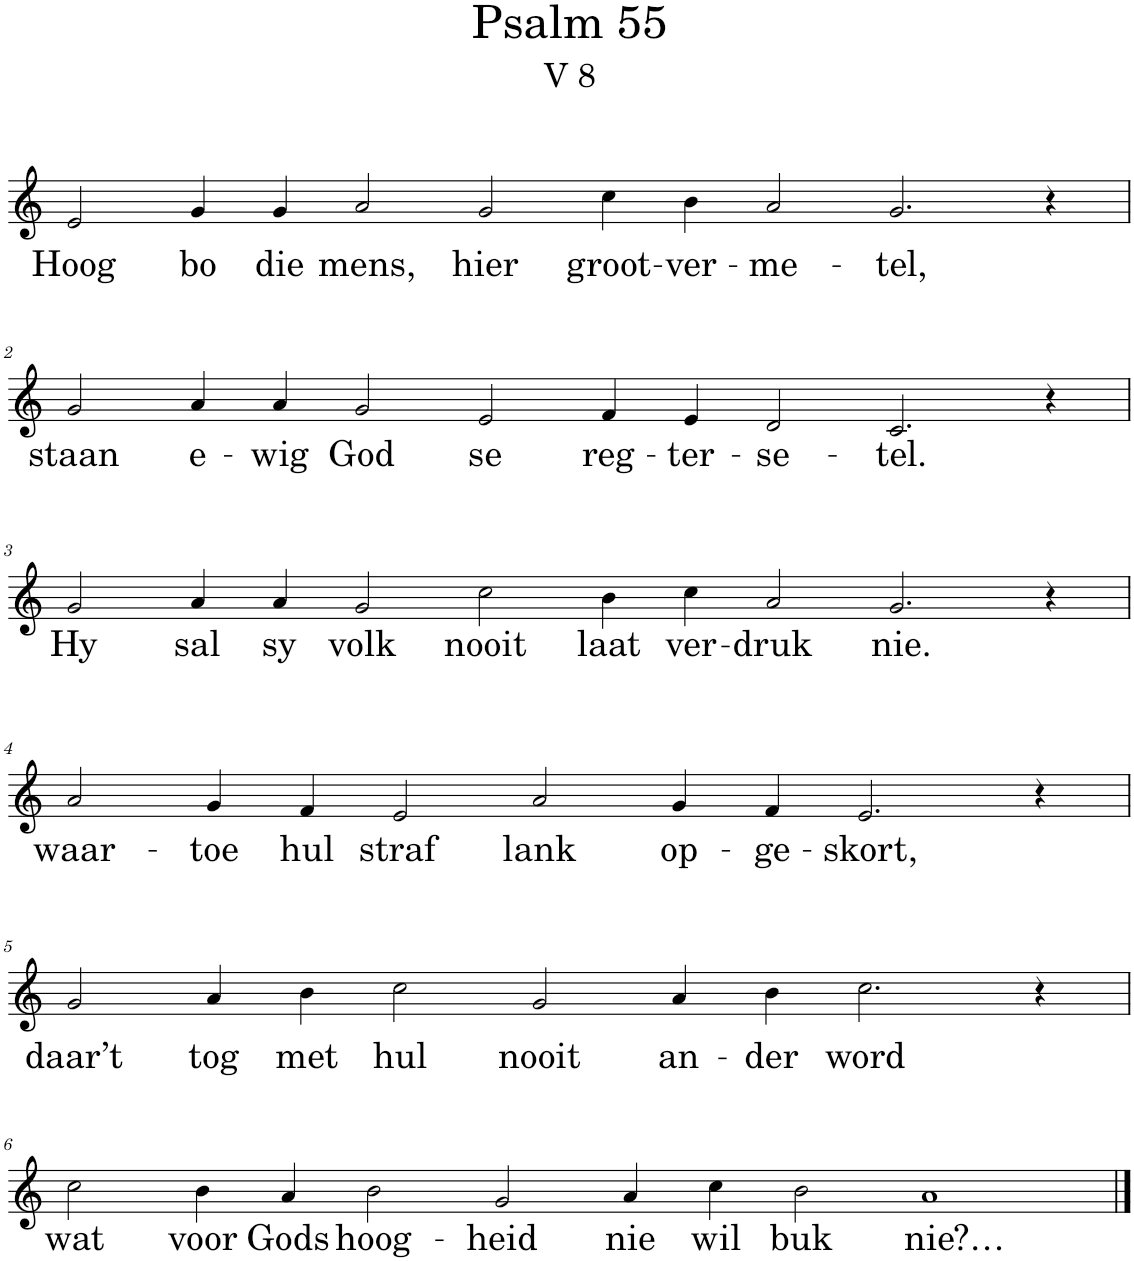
**kern	**text
*part1	*part1
*staff1	*staff1
*I"Pipe Organ	*
*I'Org.	*
*clefG2	*
*k[]	*
*M16/4	*
=1	=1
!	!LO:LY:b
2e/	Hoog
!	!LO:LY:b
4g/	bo
!	!LO:LY:b
4g/	die
!	!LO:LY:b
2a/	mens,
!	!LO:LY:b
2g/	hier
!	!LO:LY:b
4cc\	groot-
!	!LO:LY:b
4b\	-ver-
!	!LO:LY:b
2a/	-me-
!	!LO:LY:b
2.g/	-tel,
4r	.
!!LO:LB:g=z
=2	=2
!	!LO:LY:b
2g/	staan
!	!LO:LY:b
4a/	e-
!	!LO:LY:b
4a/	-wig
!	!LO:LY:b
2g/	God
!	!LO:LY:b
2e/	se
!	!LO:LY:b
4f/	reg-
!	!LO:LY:b
4e/	-ter-
!	!LO:LY:b
2d/	-se-
!	!LO:LY:b
2.c/	-tel.
4r	.
!!LO:LB:g=z
=3	=3
!	!LO:LY:b
2g/	Hy
!	!LO:LY:b
4a/	sal
!	!LO:LY:b
4a/	sy
!	!LO:LY:b
2g/	volk
!	!LO:LY:b
2cc\	nooit
!	!LO:LY:b
4b\	laat
!	!LO:LY:b
4cc\	ver-
!	!LO:LY:b
2a/	-druk
!	!LO:LY:b
2.g/	nie.
4r	.
!!LO:LB:g=z
=4	=4
*M14/4	*
!	!LO:LY:b
2a/	waar-
!	!LO:LY:b
4g/	-toe
!	!LO:LY:b
4f/	hul
!	!LO:LY:b
2e/	straf
!	!LO:LY:b
2a/	lank
!	!LO:LY:b
4g/	op-
!	!LO:LY:b
4f/	-ge-
!	!LO:LY:b
2.e/	-skort,
4r	.
!!LO:LB:g=z
=5	=5
!	!LO:LY:b
2g/	daar’t
!	!LO:LY:b
4a/	tog
!	!LO:LY:b
4b\	met
!	!LO:LY:b
2cc\	hul
!	!LO:LY:b
2g/	nooit
!	!LO:LY:b
4a/	an-
!	!LO:LY:b
4b\	-der
!	!LO:LY:b
2.cc\	word
4r	.
!!LO:LB:g=z
=6	=6
*M16/4	*
!	!LO:LY:b
2cc\	wat
!	!LO:LY:b
4b\	voor
!	!LO:LY:b
4a/	Gods
!	!LO:LY:b
2b\	hoog-
!	!LO:LY:b
2g/	-heid
!	!LO:LY:b
4a/	nie
!	!LO:LY:b
4cc\	wil
!	!LO:LY:b
2b\	buk
!	!LO:LY:b
1a	nie?…
==	==
*-	*-
